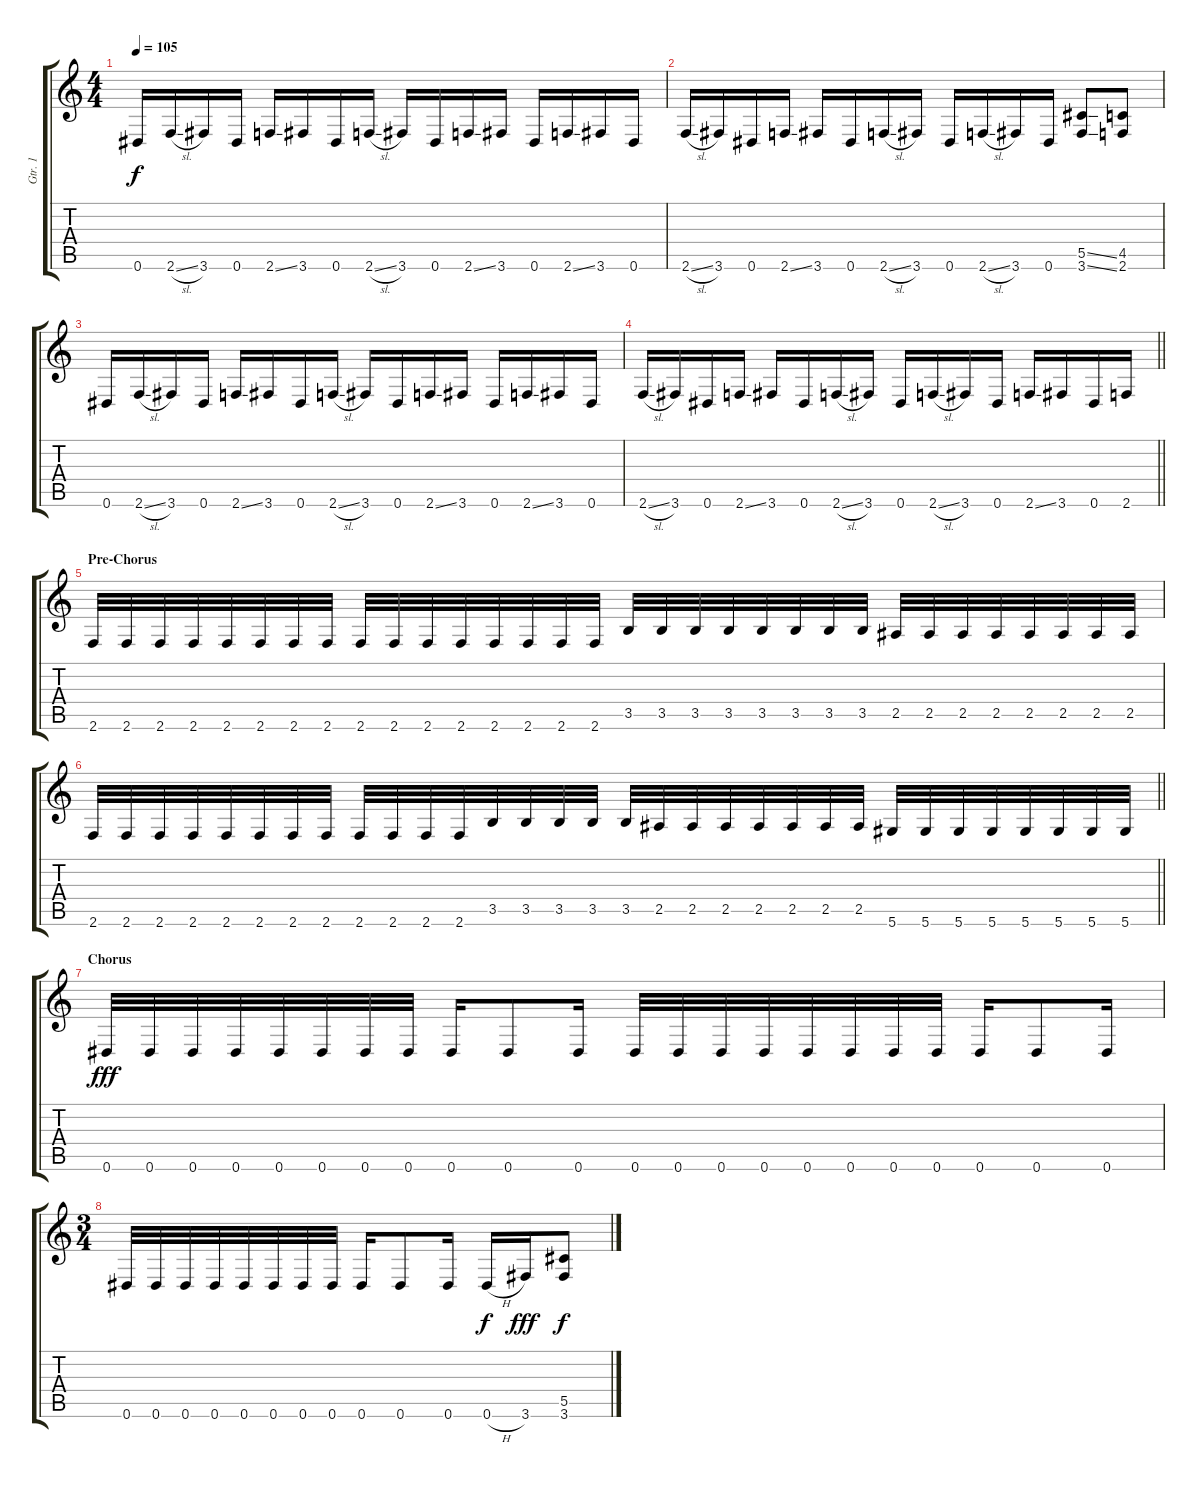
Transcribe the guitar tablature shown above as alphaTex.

\track ("Gtr. 1" "Gtr. 1") {instrument overdrivenguitar}
\staff {score tabs}
\tuning (Eb4 Bb3 Gb3 Db3 Ab2 Eb2) {hide}
\ts (4 4)
\tempo 105
\clef g2
\ks c
0.6.16{dy f} 2.6{sl}.16 3.6.16 0.6.16 2.6{ss}.16 3.6.16 0.6.16 2.6{sl}.16 3.6.16 0.6.16 2.6{ss}.16 3.6.16 0.6.16 2.6{ss}.16 3.6.16 0.6.16 |
2.6{sl}.16 3.6.16 0.6.16 2.6{ss}.16 3.6.16 0.6.16 2.6{sl}.16 3.6.16 0.6.16 2.6{sl}.16 3.6.16 0.6.16 (5.5{ss} 3.6{ss}).8 (4.5 2.6).8 |
0.6.16 2.6{sl}.16 3.6.16 0.6.16 2.6{ss}.16 3.6.16 0.6.16 2.6{sl}.16 3.6.16 0.6.16 2.6{ss}.16 3.6.16 0.6.16 2.6{ss}.16 3.6.16 0.6.16 |
\barLineRight lightlight
2.6{sl}.16 3.6.16 0.6.16 2.6{ss}.16 3.6.16 0.6.16 2.6{sl}.16 3.6.16 0.6.16 2.6{sl}.16 3.6.16 0.6.16 2.6{ss}.16 3.6.16 0.6.16 2.6.16 |
\section ("" "Pre-Chorus")
2.6.32 2.6.32 2.6.32 2.6.32 2.6.32 2.6.32 2.6.32 2.6.32 2.6.32 2.6.32 2.6.32 2.6.32 2.6.32 2.6.32 2.6.32 2.6.32 3.5.32 3.5.32 3.5.32 3.5.32 3.5.32 3.5.32 3.5.32 3.5.32 2.5.32 2.5.32 2.5.32 2.5.32 2.5.32 2.5.32 2.5.32 2.5.32 |
\barLineRight lightlight
2.6.32 2.6.32 2.6.32 2.6.32 2.6.32 2.6.32 2.6.32 2.6.32 2.6.32 2.6.32 2.6.32 2.6.32 3.5.32 3.5.32 3.5.32 3.5.32 3.5.32 2.5.32 2.5.32 2.5.32 2.5.32 2.5.32 2.5.32 2.5.32 5.6.32 5.6.32 5.6.32 5.6.32 5.6.32 5.6.32 5.6.32 5.6.32 |
\section ("" "Chorus")
0.6.32{dy fff} 0.6.32 0.6.32 0.6.32 0.6.32 0.6.32 0.6.32 0.6.32 0.6.16 0.6.8 0.6.16 0.6.32 0.6.32 0.6.32 0.6.32 0.6.32 0.6.32 0.6.32 0.6.32 0.6.16 0.6.8 0.6.16 |
\ts (3 4)
0.6.32 0.6.32 0.6.32 0.6.32 0.6.32 0.6.32 0.6.32 0.6.32 0.6.16 0.6.8 0.6.16 0.6{h}.16{dy f} 3.6.16{dy fff} (5.5 3.6).8{dy f}
